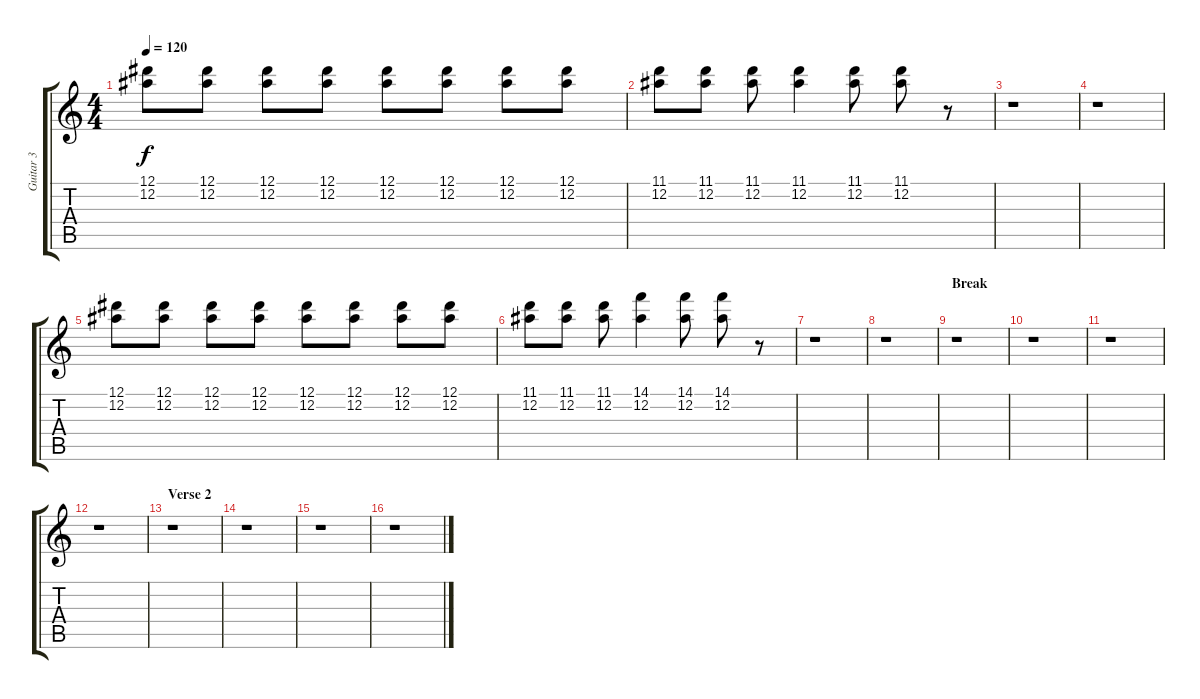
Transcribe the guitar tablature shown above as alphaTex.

\track ("Guitar 3" "Guitar 3") {instrument distortionguitar}
\staff {score tabs}
\tuning (Eb4 Bb3 Gb3 Db3 Ab2 Eb2) {hide}
\ts (4 4)
\tempo 120
\clef g2
\ks c
(12.1 12.2).8{dy f} (12.1 12.2).8 (12.1 12.2).8 (12.1 12.2).8 (12.1 12.2).8 (12.1 12.2).8 (12.1 12.2).8 (12.1 12.2).8 |
(11.1 12.2).8 (11.1 12.2).8 (11.1 12.2).8 (11.1 12.2).4 (11.1 12.2).8 (11.1 12.2).8 r.8 |
r.1 |
r.1 |
(12.1 12.2).8 (12.1 12.2).8 (12.1 12.2).8 (12.1 12.2).8 (12.1 12.2).8 (12.1 12.2).8 (12.1 12.2).8 (12.1 12.2).8 |
(11.1 12.2).8 (11.1 12.2).8 (11.1 12.2).8 (14.1 12.2).4 (14.1 12.2).8 (14.1 12.2).8 r.8 |
r.1 |
r.1 |
\section ("" "Break")
r.1 |
r.1 |
r.1 |
r.1 |
\section ("" "Verse 2")
r.1 |
r.1 |
r.1 |
r.1
